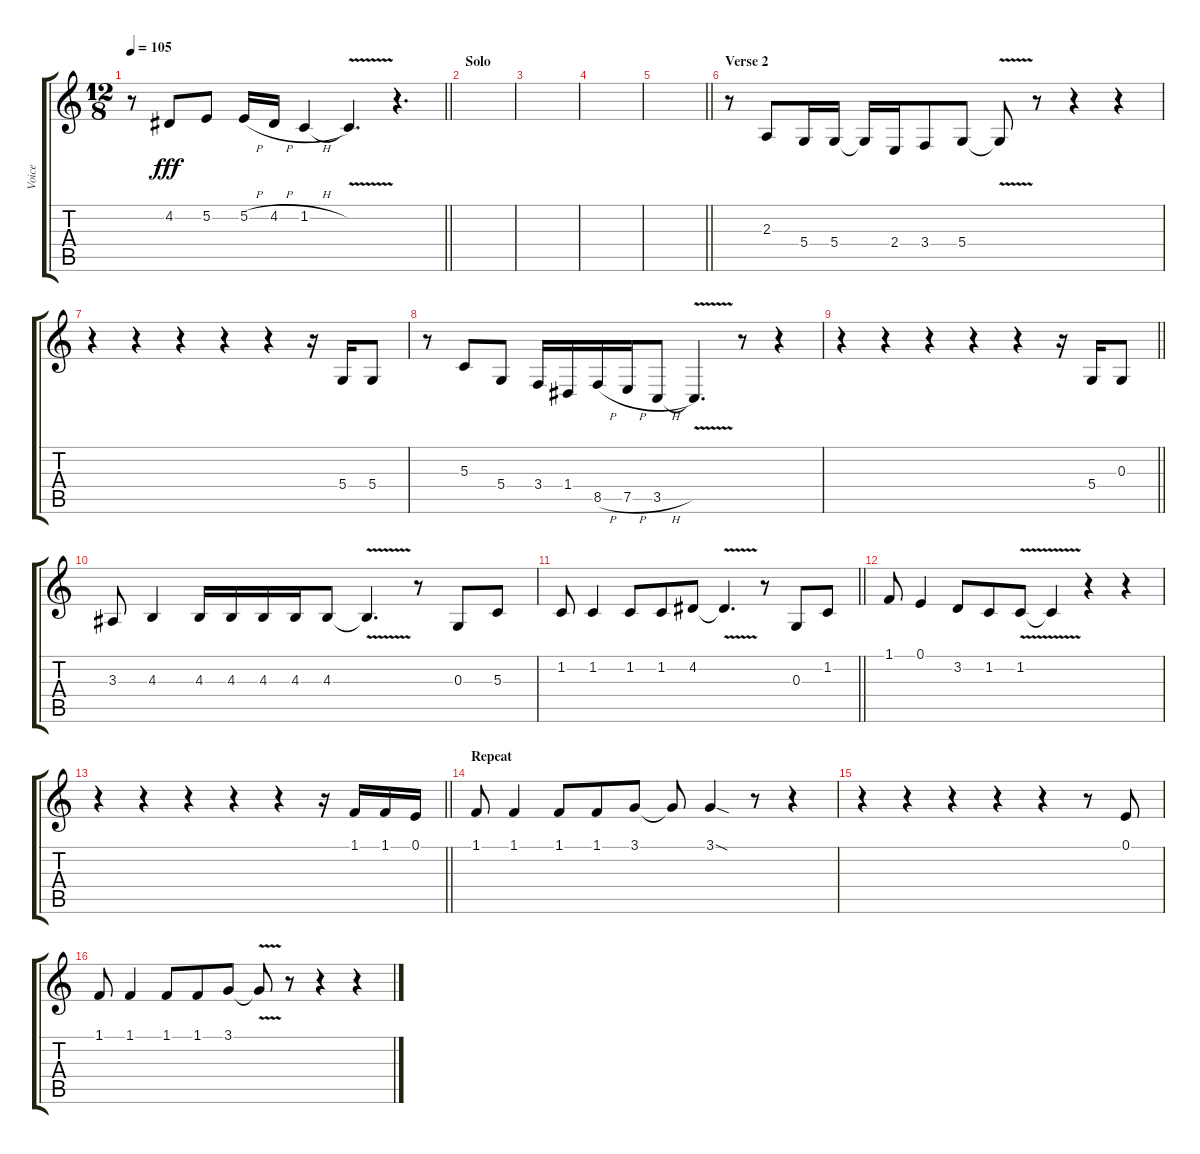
\track ("Voice" "Voice") {instrument lead5charang}
\staff {score tabs}
\tuning (E4 B3 G3 D3 A2 E2) {hide}
\ts (12 8)
\tempo 105
\clef g2
\barLineRight lightlight
\ks c
r.8{dy fff} 4.2.8 5.2.8 5.2{h}.16 4.2{h}.16 1.2{h}.4 1.2{v t}.4{d} r.4{d} |
\section ("" "Solo")
|
|
|
\barLineRight lightlight
|
\section ("" "Verse 2")
r.8 2.3.8 5.4.16 5.4.16 5.4{t}.16 2.4.16 3.4.8 5.4.8 5.4{v t}.8 r.8 r.4 r.4 |
r.4 r.4 r.4 r.4 r.4 r.16 5.4.16 5.4.8 |
r.8 5.3.8 5.4.8 3.4.16 1.4.16 8.5{h}.16 7.5{h}.16 3.5{h}.8 3.5{v t}.4{d} r.8 r.4 |
\barLineRight lightlight
r.4 r.4 r.4 r.4 r.4 r.16 5.4.16 0.3.8 |
3.3.8 4.3.4 4.3.16 4.3.16 4.3.16 4.3.16 4.3.8 4.3{v t}.4{d} r.8 0.3.8 5.3.8 |
\barLineRight lightlight
1.2.8 1.2.4 1.2.8 1.2.8 4.2.8 4.2{v t}.4{d} r.8 0.3.8 1.2.8 |
1.1.8 0.1.4 3.2.8 1.2.8 1.2{v}.8 1.2{t}.4 r.4 r.4 |
\barLineRight lightlight
r.4 r.4 r.4 r.4 r.4 r.16 1.1.16 1.1.16 0.1.16 |
\section ("" "Repeat")
1.1.8 1.1.4 1.1.8 1.1.8 3.1.8 3.1{t}.8 3.1{sod}.4 r.8 r.4 |
r.4 r.4 r.4 r.4 r.4 r.8 0.1.8 |
1.1.8 1.1.4 1.1.8 1.1.8 3.1.8 3.1{v t}.8 r.8 r.4 r.4
